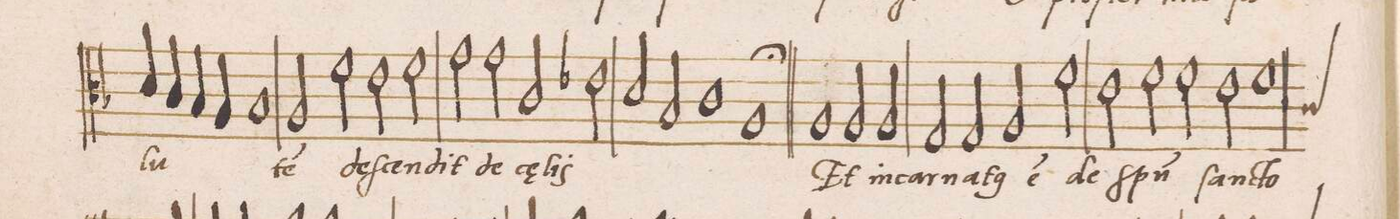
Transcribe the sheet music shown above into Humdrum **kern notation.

**kern	**text
*I"ALTVS	*
*clefC3	*
*k[b-]	*
*met(C|)	*
*M2/1	*
4d/	-lu-
4c/	.
4B-/	.
4A/	.
1B-	.
=41	=41
2A/	-te(m)
2f\	deſ-
2e\	-cen-
2f\	-dit
=42	=42
2g\	de
2g\	coe-
2c/	-lis
2e-X\	.
=43	=43
2d/	.
2B-/	.
1c	.
=44-	=44-
1A;>	.
1A	Et
=45-	=45-
2A/	in-
2A/	-car-
2G/	-na-
2G/	-t(us)
=46-	=46-
2A/	e(st)
2f\	de
2e\	ſp(i)-
2f\	-ri-
=47-	=47-
2f\	-(tu)
2e\	ſan-
1f	-cto
*custos:c	*
=48-	=48-
*-	*-
